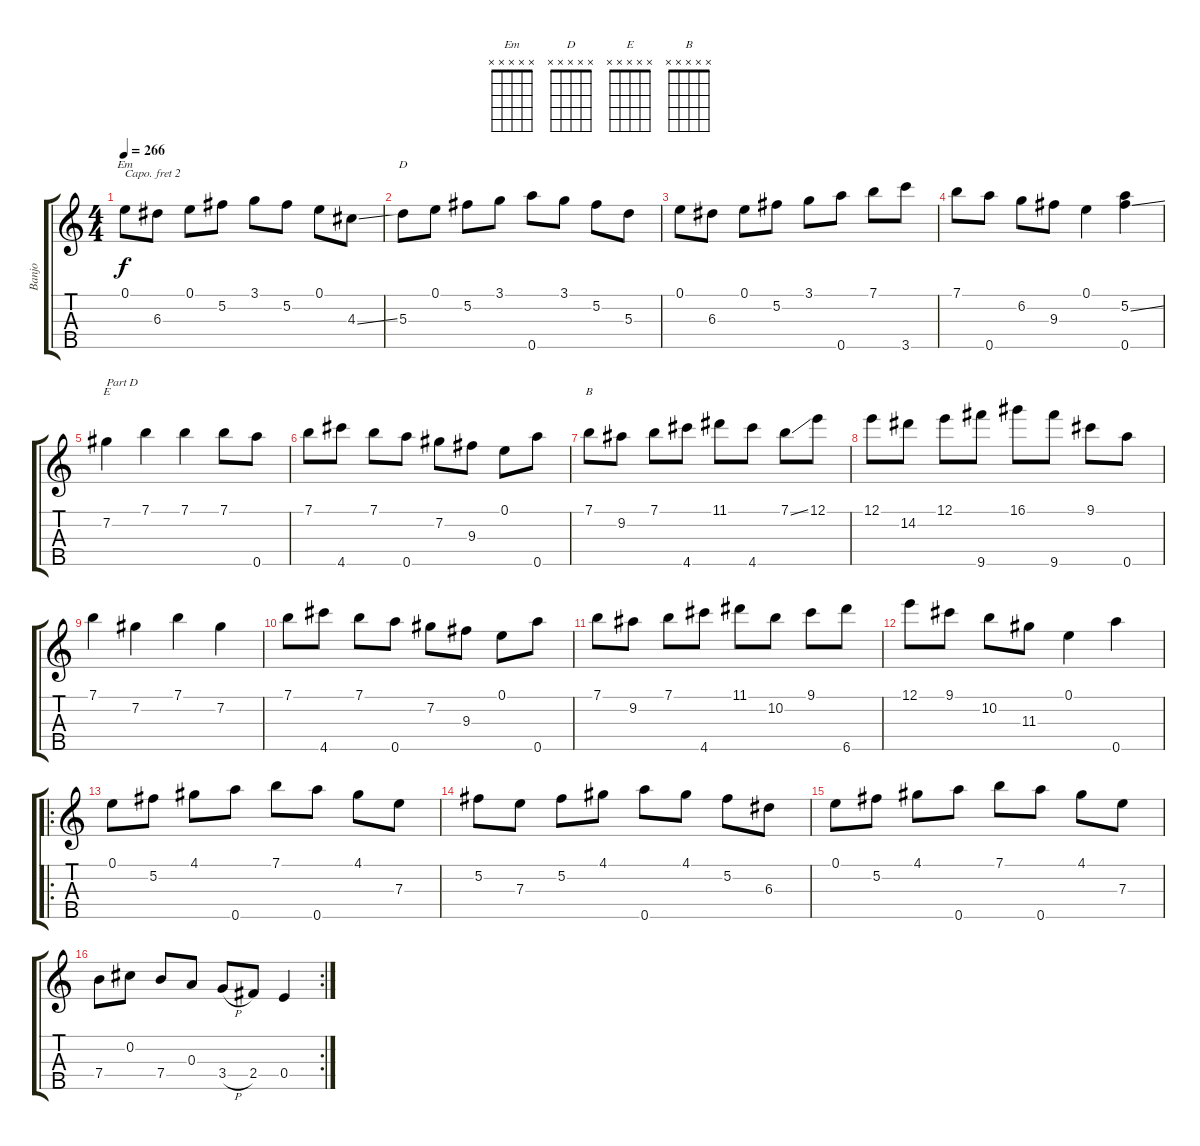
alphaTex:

\track ("Banjo" "Banjo") {instrument banjo}
\staff {score tabs}
\capo 2
\tuning (D4 B3 G3 D3 G4) {hide}
\displaytranspose 12
\chord ("Em" x x x x x) {firstfret 0}
\chord ("D" x x x x x) {firstfret 0}
\chord ("E" x x x x x) {firstfret 0}
\chord ("B" x x x x x) {firstfret 0}
\ts (4 4)
\tempo 266
\clef g2
\ks c
0.1.8{ch "Em" dy f} 6.3.8 0.1.8 5.2.8 3.1.8 5.2.8 0.1.8 4.3{ss}.8 |
5.3.8{ch "D"} 0.1.8 5.2.8 3.1.8 0.5.8 3.1.8 5.2.8 5.3.8 |
0.1.8 6.3.8 0.1.8 5.2.8 3.1.8 0.5.8 7.1.8 3.5.8 |
7.1.8 0.5.8 6.2.8 9.3.8 0.1.4 (5.2{ss} 0.5).4 |
7.2.4{ch "E" txt "Part D"} 7.1.4 7.1.4 7.1.8 0.5.8 |
7.1.8 4.5.8 7.1.8 0.5.8 7.2.8 9.3.8 0.1.8 0.5.8 |
7.1.8{ch "B"} 9.2.8 7.1.8 4.5.8 11.1.8 4.5.8 7.1{ss}.8 12.1.8 |
12.1.8 14.2.8 12.1.8 9.5.8 16.1.8 9.5.8 9.1.8 0.5.8 |
7.1.4 7.2.4 7.1.4 7.2.4 |
7.1.8 4.5.8 7.1.8 0.5.8 7.2.8 9.3.8 0.1.8 0.5.8 |
7.1.8 9.2.8 7.1.8 4.5.8 11.1.8 10.2.8 9.1.8 6.5.8 |
12.1.8 9.1.8 10.2.8 11.3.8 0.1.4 0.5.4 |
\ro
0.1.8 5.2.8 4.1.8 0.5.8 7.1.8 0.5.8 4.1.8 7.3.8 |
5.2.8 7.3.8 5.2.8 4.1.8 0.5.8 4.1.8 5.2.8 6.3.8 |
0.1.8 5.2.8 4.1.8 0.5.8 7.1.8 0.5.8 4.1.8 7.3.8 |
\rc 2
7.4.8 0.2.8 7.4.8 0.3.8 3.4{h}.8 2.4.8 0.4.4
